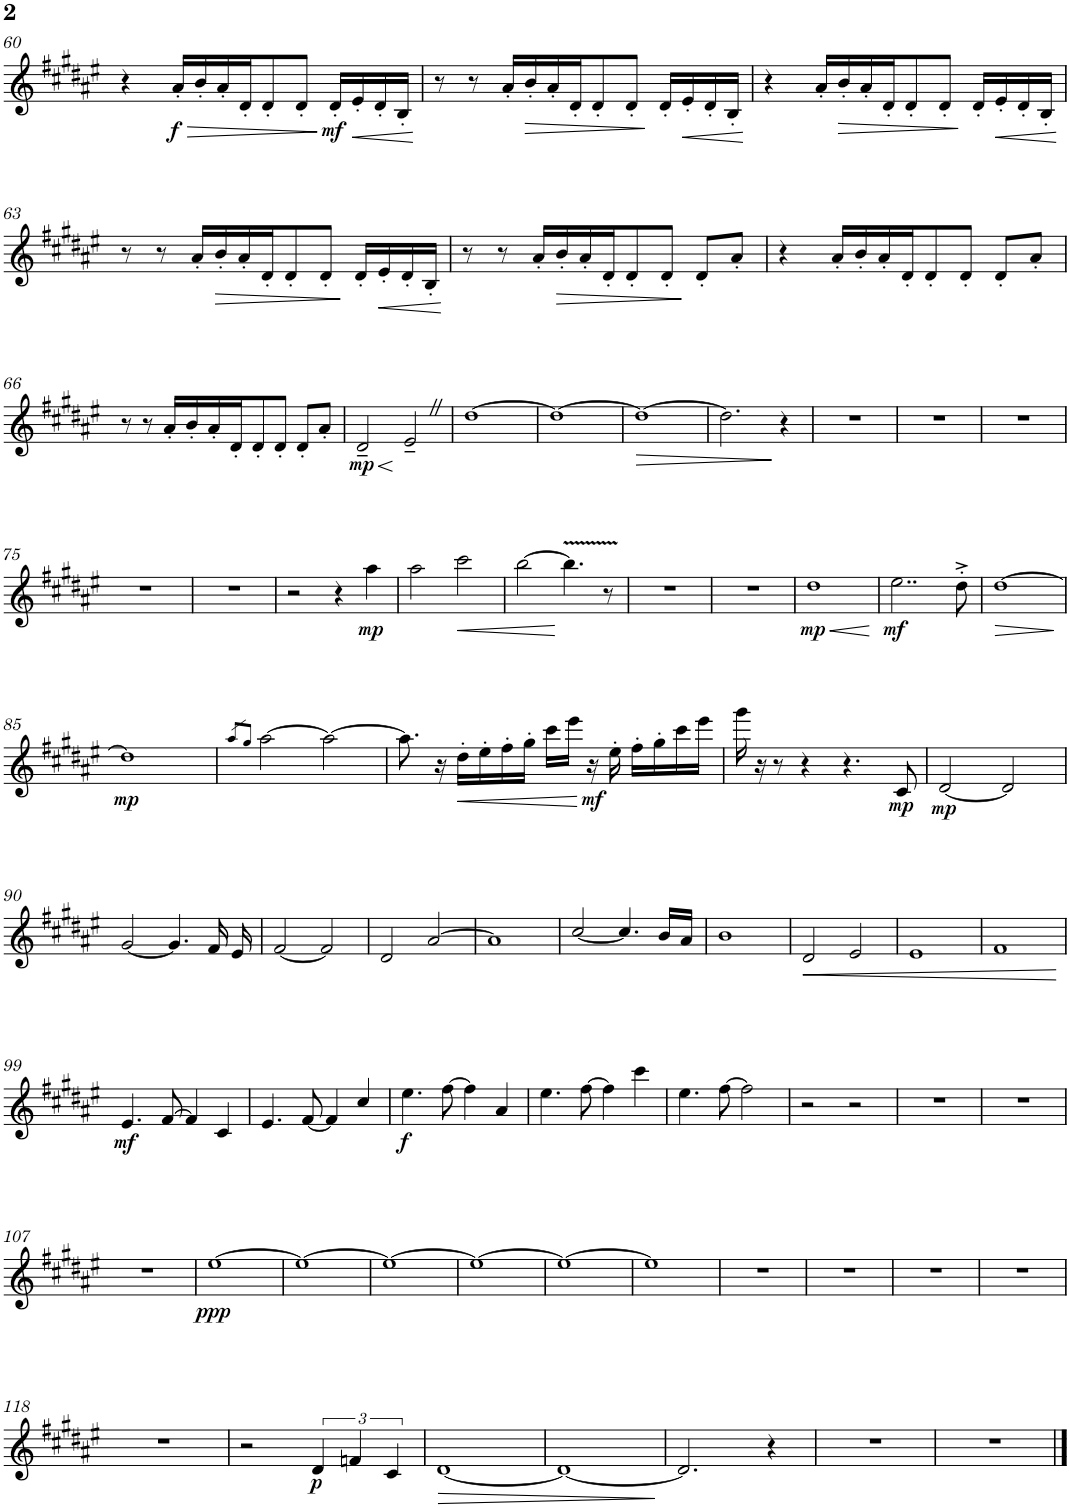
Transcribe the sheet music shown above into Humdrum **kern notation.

**kern	**dynam
*part1	*part1
*staff1	*staff1
*I"Flute	*
*I'Fl.	*
!!LO:PB:g=z
*clefG2	*
*k[f#c#g#d#a#e#]	*
*M4/4	*
=60	=60
4r	.
!	!LO:HP:b
!	!LO:DY:n=1:b
16a#'/LL	> f
16b'/	.
16a#'/	.
16d#'/J	.
8d#'/	.
8d#'/J	.
!	!LO:DY:n=2:b
16d#'/LL	] mf
!	!LO:HP:b
16e#'/	<
16d#'/	.
16B'/JJ	.
.	[
=61	=61
8r	.
8r	.
16a#'/LL	.
!	!LO:HP:b
16b'/	>
16a#'/	.
16d#'/J	.
8d#'/	.
8d#'/J	.
16d#'/LL	]
!	!LO:HP:b
16e#'/	<
16d#'/	.
16B'/JJ	.
.	[
=62	=62
4r	.
16a#'/LL	.
!	!LO:HP:b
16b'/	>
16a#'/	.
16d#'/J	.
8d#'/	.
8d#'/J	.
16d#'/LL	]
!	!LO:HP:b
16e#'/	<
16d#'/	.
16B'/JJ	.
.	[
!!LO:LB:g=z
=63	=63
8r	.
8r	.
16a#'/LL	.
!	!LO:HP:b
16b'/	>
16a#'/	.
16d#'/J	.
8d#'/	.
8d#'/J	.
16d#'/LL	]
!	!LO:HP:b
16e#'/	<
16d#'/	.
16B'/JJ	.
.	[
=64	=64
8r	.
8r	.
16a#'/LL	.
!	!LO:HP:b
16b'/	>
16a#'/	.
16d#'/J	.
8d#'/	.
8d#'/J	.
8d#'/L	]
8a#'/J	.
=65	=65
4r	.
16a#'/LL	.
16b'/	.
16a#'/	.
16d#'/J	.
8d#'/	.
8d#'/J	.
8d#'/L	.
8a#'/J	.
!!LO:LB:g=z
=66	=66
8r	.
8r	.
16a#'/LL	.
16b'/	.
16a#'/	.
16d#'/J	.
8d#'/	.
8d#'/J	.
8d#'/L	.
8a#'/J	.
=67	=67
!	!LO:HP:b
!	!LO:DY:n=1:b
2d#~/	< mp
2e#~Z/	[
=68	=68
[1dd#	.
=69	=69
1dd#_	.
=70	=70
!	!LO:HP:b
1dd#_	>
=71	=71
2.dd#\]	.
4r	]
=72	=72
1r	.
=73	=73
1r	.
=74	=74
1r	.
!!LO:LB:g=z
=75	=75
1r	.
=76	=76
1r	.
=77	=77
2r	.
4r	.
!	!LO:DY:b
4aa#\	mp
=78	=78
2aa#\	.
!	!LO:HP:b
2ccc#\	<
=79	=79
[2bb\	.
4.bb\]	[
8r	.
=80	=80
1r	.
=81	=81
1r	.
=82	=82
!	!LO:HP:b
!	!LO:DY:n=1:b
1dd#	< mp
.	[
=83	=83
!	!LO:DY:b
2..ee#\	mf
8dd#'^\	.
=84	=84
!	!LO:HP:b
[1dd#	>
.	]
!!LO:LB:g=z
=85	=85
!	!LO:DY:b
1dd#]	mp
=86	=86
8qaa#/L	.
8qgg#/J	.
[2aa#\	.
2aa#\_	.
=87	=87
8.aa#\]	.
16r	.
!	!LO:HP:b
16dd#'\LL	<
16ee#'\	.
16ff#'\	.
16gg#'\JJ	.
16ccc#\LL	.
16eee#\JJ	.
!	!LO:DY:n=1:b
16r	[ mf
16ee#'\	.
16ff#'\LL	.
16gg#'\	.
16ccc#\	.
16eee#\JJ	.
=88	=88
16ggg#\	.
16r	.
8r	.
4r	.
4.r	.
!	!LO:DY:b
8c#/	mp
=89	=89
!	!LO:DY:b
[2d#/	mp
2d#/]	.
!!LO:LB:g=z
=90	=90
[2g#/	.
4.g#/]	.
16f#/	.
16e#/	.
=91	=91
[2f#/	.
2f#/]	.
=92	=92
2d#/	.
[>2a#/	.
=93	=93
1a#]	.
=94	=94
[2cc#/	.
4.cc#/]	.
16b/LL	.
16a#/JJ	.
=95	=95
1b	.
=96	=96
!	!LO:HP:b
2d#/	<
2e#/	.
=97	=97
1e#	.
=98	=98
1f#	.
.	[
!!LO:LB:g=z
=99	=99
!	!LO:DY:b
4.e#/	mf
[>8f#/	.
4f#/]	.
4c#/	.
=100	=100
4.e#/	.
[<8f#/	.
4f#/]	.
4cc#/	.
=101	=101
!	!LO:DY:b
4.ee#\	f
[>8ff#\	.
4ff#\]	.
4a#/	.
=102	=102
4.ee#\	.
[>8ff#\	.
4ff#\]	.
4ccc#\	.
=103	=103
4.ee#\	.
[>8ff#\	.
2ff#\]	.
=104	=104
2r	.
2r	.
=105	=105
1r	.
=106	=106
1r	.
!!LO:LB:g=z
=107	=107
1r	.
=108	=108
!	!LO:DY:b
[1ee#	ppp
=109	=109
1ee#_	.
=110	=110
1ee#_	.
=111	=111
1ee#_	.
=112	=112
1ee#_	.
=113	=113
1ee#]	.
=114	=114
1r	.
=115	=115
1r	.
=116	=116
1r	.
=117	=117
1r	.
!!LO:LB:g=z
=118	=118
1r	.
=119	=119
2r	.
!	!LO:DY:b
6d#/	p
6fn/	.
6c#/	.
=120	=120
!	!LO:HP:b
[1d#	>
=121	=121
1d#_	.
.	]
=122	=122
2.d#/]	.
4r	.
=123	=123
1r	.
=124	=124
1r	.
==	==
*-	*-
